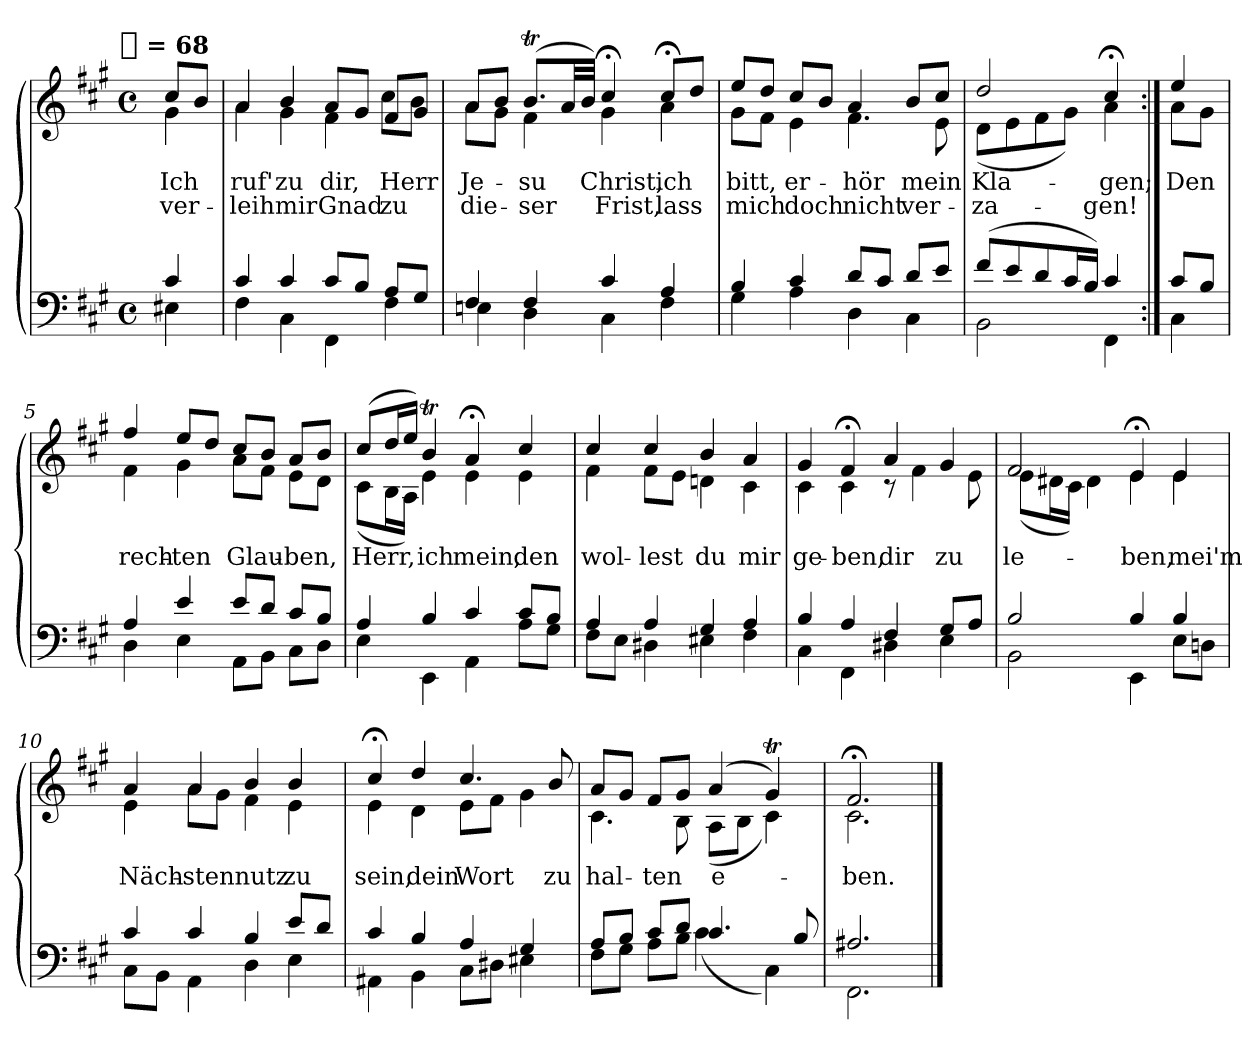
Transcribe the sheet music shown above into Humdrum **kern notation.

**kern	**kern	**text	**text
*part1	*part1	*part1	*part1
*staff2	*staff1	*staff1	*staff1
*clefF4	*clefG2	*	*
*k[f#c#g#]	*k[f#c#g#]	*	*
!!LO:TX:omd:t=[quarter] = 68
*M4/4	*M4/4	*	*
*met(c)	*met(c)	*	*
*MM68	*MM68	*	*
=	=	=	=
*^	*^	*	*
4c#	4E#X	8cc#L	4g#	Ich	ver-
.	.	8bJ	.	.	.
=1	=1	=1	=1	=1	=1
4c#	4F#	4a	4a	ruf'	-leih
4c#	4C#	4b	4g#	zu	mir
8c#L	4FF#	8aL	4f#	dir,	Gnad
8BJ	.	8g#J	.	.	.
8AL	4F#	8f#L	8cc#L	Herr	zu
8G#J	.	8g#J	8bJ	.	.
=2	=2	=2	=2	=2	=2
4F#	4En	8aL	8aL	Je-	die-
.	.	8bJ	8g#J	.	.
4F#	4D	(8.bTL	4f#	-su	-ser
.	.	32aLL	.	.	.
.	.	32bJJJ)	.	.	.
4c#	4C#	4cc#;<	4g#	Christ,	Frist,
4A	4F#	8cc#;<L	4a	ich	lass
.	.	8ddJ	.	.	.
=3	=3	=3	=3	=3	=3
4B	4G#	8eeL	8g#L	bitt,	mich
.	.	8ddJ	8f#J	.	.
4c#	4A	8cc#L	4e	er-	doch
.	.	8bJ	.	.	.
8dL	4D	4a	4.f#	-hör	nicht
8c#J	.	.	.	.	.
8dL	4C#	8bL	.	mein	ver-
8eJ	.	8cc#J	8e	.	.
=4	=4	=4	=4	=4	=4
(8f#L	2BB	2dd	(8dL	Kla-	-za-
8e	.	.	8e	.	.
8d	.	.	8f#	.	.
16c#L	.	.	8g#J)	.	.
16BJJ)	.	.	.	.	.
4c#	4FF#	4cc#;<	4a	-gen;	-gen!
!!LO:LB:g=z	!!
=:|!	=:|!	=:|!	=:|!	=:|!	=:|!
8c#L	4C#	4ee	8aL	Den	.
8BJ	.	.	8g#J	.	.
=5	=5	=5	=5	=5	=5
4A	4D	4ff#	4f#	rech-	.
4e	4E	8eeL	4g#	-ten	.
.	.	8ddJ	.	.	.
8eL	8AAL	8cc#L	8aL	Glau-	.
8dJ	8BBJ	8bJ	8f#J	.	.
8c#L	8C#L	8aL	8eL	-ben,	.
8BJ	8DJ	8bJ	8dJ	.	.
=6	=6	=6	=6	=6	=6
4A	4E	(8cc#L	(8c#L	Herr,	.
.	.	16ddL	16BL	.	.
.	.	16eeJJ)	16AJJ)	.	.
4B	4EE	4bT	4e	ich	.
4c#	4AA	4a;<	4e	mein,	.
8c#L	8AL	4cc#	4e	den	.
8BJ	8G#J	.	.	.	.
=7	=7	=7	=7	=7	=7
4A	8F#L	4cc#	4f#	wol-	.
.	8EJ	.	.	.	.
4A	4D#X	4cc#	8f#L	-lest	.
.	.	.	8eJ	.	.
4G#	4E#X	4b	4dn	du	.
4A	4F#	4a	4c#	mir	.
=8	=8	=8	=8	=8	=8
4B	4C#	4g#	4c#	ge-	.
4A	4FF#	4f#;<	4c#	-ben,	.
4F#	4D#X	4a	8r	dir	.
.	.	.	4f#	.	.
8G#L	4E	4g#	.	zu	.
8AJ	.	.	8e	.	.
!!LO:LB:g=z	!!
=9	=9	=9	=9	=9	=9
2B	2BB	2f#	(8eL	le-	.
.	.	.	16d#XL	.	.
.	.	.	16c#JJ)	.	.
.	.	.	4d#	.	.
4B	4EE	4e;<	4e	-ben,	.
4B	8EL	4e	4e	mei'm	.
.	8DnJ	.	.	.	.
=10	=10	=10	=10	=10	=10
4c#	8C#L	4a	4e	Näch-	.
.	8BBJ	.	.	.	.
4c#	4AA	4a	8aL	-sten	.
.	.	.	8g#J	.	.
4B	4D	4b	4f#	nutz	.
8eL	4E	4b	4e	zu	.
8dJ	.	.	.	.	.
=11	=11	=11	=11	=11	=11
4c#	4AA#X	4cc#;<	4e	sein,	.
4B	4BB	4dd	4d	dein	.
4A	8C#L	4.cc#	8eL	Wort	.
.	8D#XJ	.	8f#J	.	.
4G#	4E#X	.	4g#	.	.
.	.	8b	.	zu	.
=12	=12	=12	=12	=12	=12
8AL	8F#L	8aL	4.c#	hal-	.
8BJ	8G#J	8g#J	.	.	.
8c#L	8AL	8f#L	.	-ten	.
8dJ	8BJ	8g#J	8B	.	.
4.c#	(4c#	(4a	(8AL	e-	.
.	.	.	8BJ	.	.
.	4C#)	4g#t)	4c#)	.	.
8B	.	.	.	.	.
=13	=13	=13	=13	=13	=13
2.A#X	2.FF#	2.f#;<	2.c#	-ben.	.
*v	*v	*	*	*	*
*	*v	*v	*	*
==	==	==	==
*-	*-	*-	*-
